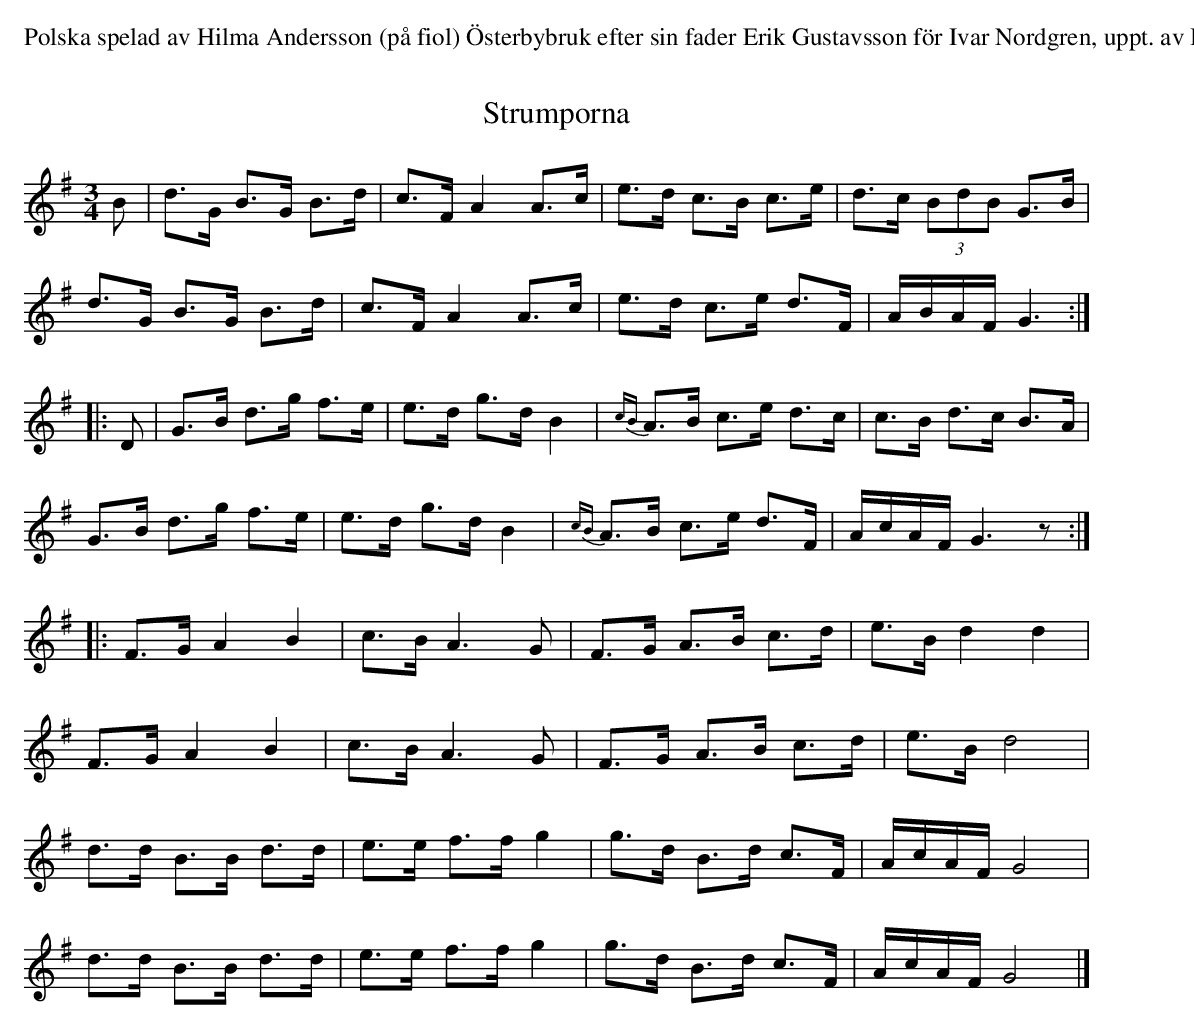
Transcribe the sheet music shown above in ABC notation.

X:1
T:Strumporna
%%text Polska spelad av Hilma Andersson (på fiol) Österbybruk efter sin fader Erik Gustavsson för Ivar Nordgren, uppt. av Bb.
M:3/4
L:1/8
K:G
B | d>G B>G B>d | c>F A2 A>c | e>d c>B c>e | d>c (3BdB G>B |
    d>G B>G B>d | c>F A2 A>c | e>d c>e d>F | A/B/A/F/ G3 ::
D | G>B d>g f>e | e>d g>d B2 | {cB}A>B c>e d>c | c>B d>c B>A |
    G>B d>g f>e | e>d g>d B2 | {cB}A>B c>e d>F | A/c/A/F/ G3 z ::
    F>G A2 B2 | c>B A3 G | F>G A>B c>d | e>B d2 d2 |
    F>G A2 B2 | c>B A3 G | F>G A>B c>d | e>B d4 |
    d>d B>B d>d | e>e f>f g2 | g>d B>d c>F | A/c/A/F/ G4 |
    d>d B>B d>d | e>e f>f g2 | g>d B>d c>F | A/c/A/F/ G4 |]
